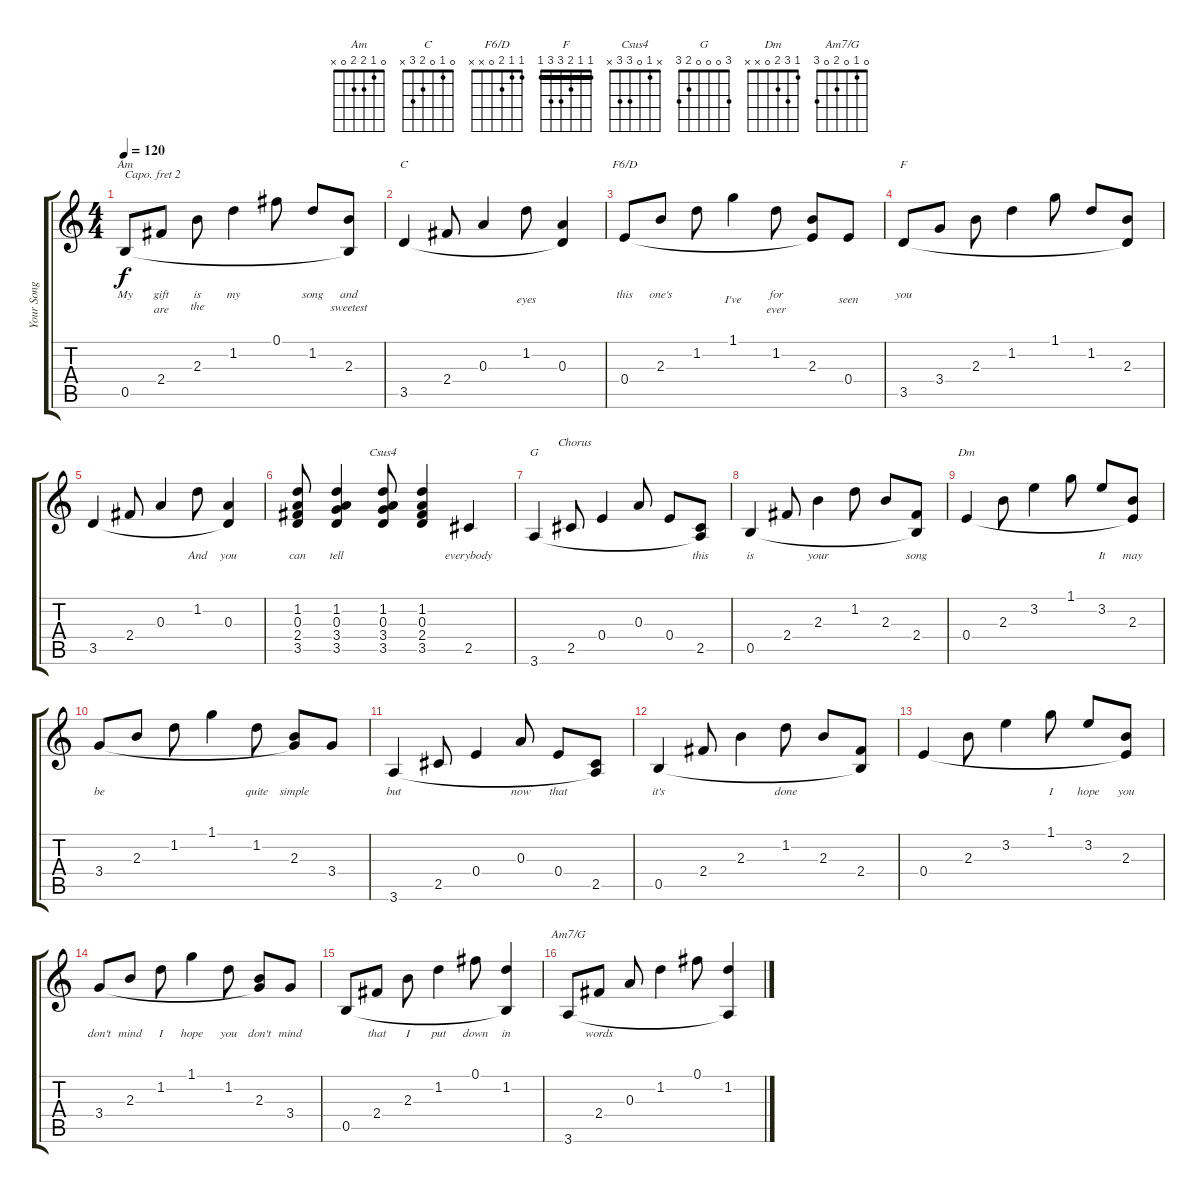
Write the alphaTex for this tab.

\track ("Your Song" "Your Song") {instrument acousticguitarnylon}
\staff {score tabs}
\capo 2
\tuning (E4 B3 G3 D3 A2 E2) {hide}
\chord ("Am" 0 1 2 2 0 x)
\chord ("C" 0 1 0 2 3 x)
\chord ("F6/D" 1 1 2 0 x x)
\chord ("F" 1 1 2 3 3 1) {barre 1}
\chord ("Csus4" x 1 0 3 3 x)
\chord ("G" 3 0 0 0 2 3)
\chord ("Dm" 1 3 2 0 x x)
\chord ("Am7/G" 0 1 0 2 0 3)
\ts (4 4)
\tempo 120
\clef g2
\ks c
0.5.8{ch "Am" lyrics (0 "My") lyrics (1 "") lyrics (2 "") lyrics (3 "") lyrics (4 "") dy f} 2.4.8{lyrics (0 "gift") lyrics (1 "are") lyrics (2 "") lyrics (3 "") lyrics (4 "")} 2.3.8{lyrics (0 "is") lyrics (1 "the") lyrics (2 "") lyrics (3 "") lyrics (4 "")} 1.2.4{lyrics (0 "my") lyrics (1 "") lyrics (2 "") lyrics (3 "") lyrics (4 "")} 0.1.8{lyrics (0 "") lyrics (1 "") lyrics (2 "") lyrics (3 "") lyrics (4 "")} 1.2.8{lyrics (0 "song") lyrics (1 "") lyrics (2 "") lyrics (3 "") lyrics (4 "")} (2.3 0.5{t}).8{lyrics (0 "and") lyrics (1 "sweetest") lyrics (2 "") lyrics (3 "") lyrics (4 "")} |
3.5.4{ch "C" lyrics (0 "") lyrics (1 "") lyrics (2 "") lyrics (3 "") lyrics (4 "")} 2.4.8{lyrics (0 "") lyrics (1 "") lyrics (2 "") lyrics (3 "") lyrics (4 "")} 0.3.4{lyrics (0 "") lyrics (1 "") lyrics (2 "") lyrics (3 "") lyrics (4 "")} 1.2.8{lyrics (0 "") lyrics (1 "eyes") lyrics (2 "") lyrics (3 "") lyrics (4 "")} (0.3 3.5{t}).4{lyrics (0 "") lyrics (1 "") lyrics (2 "") lyrics (3 "") lyrics (4 "")} |
0.4.8{ch "F6/D" lyrics (0 "this") lyrics (1 "") lyrics (2 "") lyrics (3 "") lyrics (4 "")} 2.3.8{lyrics (0 "one's") lyrics (1 "") lyrics (2 "") lyrics (3 "") lyrics (4 "")} 1.2.8{lyrics (0 "") lyrics (1 "") lyrics (2 "") lyrics (3 "") lyrics (4 "")} 1.1.4{lyrics (0 "") lyrics (1 "I've") lyrics (2 "") lyrics (3 "") lyrics (4 "")} 1.2.8{lyrics (0 "for") lyrics (1 "ever") lyrics (2 "") lyrics (3 "") lyrics (4 "")} (2.3 0.4{t}).8{lyrics (0 "") lyrics (1 "") lyrics (2 "") lyrics (3 "") lyrics (4 "")} 0.4.8{lyrics (0 "") lyrics (1 "seen") lyrics (2 "") lyrics (3 "") lyrics (4 "")} |
3.5.8{ch "F" lyrics (0 "you") lyrics (1 "") lyrics (2 "") lyrics (3 "") lyrics (4 "")} 3.4.8{lyrics (0 "") lyrics (1 "") lyrics (2 "") lyrics (3 "") lyrics (4 "")} 2.3.8{lyrics (0 "") lyrics (1 "") lyrics (2 "") lyrics (3 "") lyrics (4 "")} 1.2.4{lyrics (0 "") lyrics (1 "") lyrics (2 "") lyrics (3 "") lyrics (4 "")} 1.1.8{lyrics (0 "") lyrics (1 "") lyrics (2 "") lyrics (3 "") lyrics (4 "")} 1.2.8{lyrics (0 "") lyrics (1 "") lyrics (2 "") lyrics (3 "") lyrics (4 "")} (2.3 3.5{t}).8{lyrics (0 "") lyrics (1 "") lyrics (2 "") lyrics (3 "") lyrics (4 "")} |
3.5.4{lyrics (0 "") lyrics (1 "") lyrics (2 "") lyrics (3 "") lyrics (4 "")} 2.4.8{lyrics (0 "") lyrics (1 "") lyrics (2 "") lyrics (3 "") lyrics (4 "")} 0.3.4{lyrics (0 "") lyrics (1 "") lyrics (2 "") lyrics (3 "") lyrics (4 "")} 1.2.8{lyrics (0 "And") lyrics (1 "") lyrics (2 "") lyrics (3 "") lyrics (4 "")} (0.3 3.5{t}).4{lyrics (0 "you") lyrics (1 "") lyrics (2 "") lyrics (3 "") lyrics (4 "")} |
(1.2 0.3 2.4 3.5).8{lyrics (0 "can") lyrics (1 "") lyrics (2 "") lyrics (3 "") lyrics (4 "")} (1.2 0.3 3.4 3.5).4{lyrics (0 "tell") lyrics (1 "") lyrics (2 "") lyrics (3 "") lyrics (4 "")} (1.2 0.3 3.4 3.5).8{ch "Csus4" lyrics (0 "") lyrics (1 "") lyrics (2 "") lyrics (3 "") lyrics (4 "")} (1.2 0.3 2.4 3.5).4{lyrics (0 "") lyrics (1 "") lyrics (2 "") lyrics (3 "") lyrics (4 "")} 2.5.4{lyrics (0 "everybody") lyrics (1 "") lyrics (2 "") lyrics (3 "") lyrics (4 "")} |
3.6.4{ch "G" txt "        Chorus" lyrics (0 "") lyrics (1 "") lyrics (2 "") lyrics (3 "") lyrics (4 "")} 2.5.8{lyrics (0 "") lyrics (1 "") lyrics (2 "") lyrics (3 "") lyrics (4 "")} 0.4.4{lyrics (0 "") lyrics (1 "") lyrics (2 "") lyrics (3 "") lyrics (4 "")} 0.3.8{lyrics (0 "") lyrics (1 "") lyrics (2 "") lyrics (3 "") lyrics (4 "")} 0.4.8{lyrics (0 "") lyrics (1 "") lyrics (2 "") lyrics (3 "") lyrics (4 "")} (2.5 3.6{t}).8{lyrics (0 "this") lyrics (1 "") lyrics (2 "") lyrics (3 "") lyrics (4 "")} |
0.5.4{lyrics (0 "is") lyrics (1 "") lyrics (2 "") lyrics (3 "") lyrics (4 "")} 2.4.8{lyrics (0 "") lyrics (1 "") lyrics (2 "") lyrics (3 "") lyrics (4 "")} 2.3.4{lyrics (0 "your") lyrics (1 "") lyrics (2 "") lyrics (3 "") lyrics (4 "")} 1.2.8{lyrics (0 "") lyrics (1 "") lyrics (2 "") lyrics (3 "") lyrics (4 "")} 2.3.8{lyrics (0 "") lyrics (1 "") lyrics (2 "") lyrics (3 "") lyrics (4 "")} (2.4 0.5{t}).8{lyrics (0 "song") lyrics (1 "") lyrics (2 "") lyrics (3 "") lyrics (4 "")} |
0.4.4{ch "Dm" lyrics (0 "") lyrics (1 "") lyrics (2 "") lyrics (3 "") lyrics (4 "")} 2.3.8{lyrics (0 "") lyrics (1 "") lyrics (2 "") lyrics (3 "") lyrics (4 "")} 3.2.4{lyrics (0 "") lyrics (1 "") lyrics (2 "") lyrics (3 "") lyrics (4 "")} 1.1.8{lyrics (0 "") lyrics (1 "") lyrics (2 "") lyrics (3 "") lyrics (4 "")} 3.2.8{lyrics (0 "It") lyrics (1 "") lyrics (2 "") lyrics (3 "") lyrics (4 "")} (2.3 0.4{t}).8{lyrics (0 "may") lyrics (1 "") lyrics (2 "") lyrics (3 "") lyrics (4 "")} |
3.4.8{lyrics (0 "be") lyrics (1 "") lyrics (2 "") lyrics (3 "") lyrics (4 "")} 2.3.8{lyrics (0 "") lyrics (1 "") lyrics (2 "") lyrics (3 "") lyrics (4 "")} 1.2.8{lyrics (0 "") lyrics (1 "") lyrics (2 "") lyrics (3 "") lyrics (4 "")} 1.1.4{lyrics (0 "") lyrics (1 "") lyrics (2 "") lyrics (3 "") lyrics (4 "")} 1.2.8{lyrics (0 "quite") lyrics (1 "") lyrics (2 "") lyrics (3 "") lyrics (4 "")} (2.3 3.4{t}).8{lyrics (0 "simple") lyrics (1 "") lyrics (2 "") lyrics (3 "") lyrics (4 "")} 3.4.8{lyrics (0 "") lyrics (1 "") lyrics (2 "") lyrics (3 "") lyrics (4 "")} |
3.6.4{lyrics (0 "but") lyrics (1 "") lyrics (2 "") lyrics (3 "") lyrics (4 "")} 2.5.8{lyrics (0 "") lyrics (1 "") lyrics (2 "") lyrics (3 "") lyrics (4 "")} 0.4.4{lyrics (0 "") lyrics (1 "") lyrics (2 "") lyrics (3 "") lyrics (4 "")} 0.3.8{lyrics (0 "now") lyrics (1 "") lyrics (2 "") lyrics (3 "") lyrics (4 "")} 0.4.8{lyrics (0 "that") lyrics (1 "") lyrics (2 "") lyrics (3 "") lyrics (4 "")} (2.5 3.6{t}).8{lyrics (0 "") lyrics (1 "") lyrics (2 "") lyrics (3 "") lyrics (4 "")} |
0.5.4{lyrics (0 "it's") lyrics (1 "") lyrics (2 "") lyrics (3 "") lyrics (4 "")} 2.4.8{lyrics (0 "") lyrics (1 "") lyrics (2 "") lyrics (3 "") lyrics (4 "")} 2.3.4{lyrics (0 "") lyrics (1 "") lyrics (2 "") lyrics (3 "") lyrics (4 "")} 1.2.8{lyrics (0 "done") lyrics (1 "") lyrics (2 "") lyrics (3 "") lyrics (4 "")} 2.3.8{lyrics (0 "") lyrics (1 "") lyrics (2 "") lyrics (3 "") lyrics (4 "")} (2.4 0.5{t}).8{lyrics (0 "") lyrics (1 "") lyrics (2 "") lyrics (3 "") lyrics (4 "")} |
0.4.4{lyrics (0 "") lyrics (1 "") lyrics (2 "") lyrics (3 "") lyrics (4 "")} 2.3.8{lyrics (0 "") lyrics (1 "") lyrics (2 "") lyrics (3 "") lyrics (4 "")} 3.2.4{lyrics (0 "") lyrics (1 "") lyrics (2 "") lyrics (3 "") lyrics (4 "")} 1.1.8{lyrics (0 "I") lyrics (1 "") lyrics (2 "") lyrics (3 "") lyrics (4 "")} 3.2.8{lyrics (0 "hope") lyrics (1 "") lyrics (2 "") lyrics (3 "") lyrics (4 "")} (2.3 0.4{t}).8{lyrics (0 "you") lyrics (1 "") lyrics (2 "") lyrics (3 "") lyrics (4 "")} |
3.4.8{lyrics (0 "don't") lyrics (1 "") lyrics (2 "") lyrics (3 "") lyrics (4 "")} 2.3.8{lyrics (0 "mind") lyrics (1 "") lyrics (2 "") lyrics (3 "") lyrics (4 "")} 1.2.8{lyrics (0 "I") lyrics (1 "") lyrics (2 "") lyrics (3 "") lyrics (4 "")} 1.1.4{lyrics (0 "hope") lyrics (1 "") lyrics (2 "") lyrics (3 "") lyrics (4 "")} 1.2.8{lyrics (0 "you") lyrics (1 "") lyrics (2 "") lyrics (3 "") lyrics (4 "")} (2.3 3.4{t}).8{lyrics (0 "don't") lyrics (1 "") lyrics (2 "") lyrics (3 "") lyrics (4 "")} 3.4.8{lyrics (0 "mind") lyrics (1 "") lyrics (2 "") lyrics (3 "") lyrics (4 "")} |
0.5.8{lyrics (0 "") lyrics (1 "") lyrics (2 "") lyrics (3 "") lyrics (4 "")} 2.4.8{lyrics (0 "that") lyrics (1 "") lyrics (2 "") lyrics (3 "") lyrics (4 "")} 2.3.8{lyrics (0 "I") lyrics (1 "") lyrics (2 "") lyrics (3 "") lyrics (4 "")} 1.2.4{lyrics (0 "put") lyrics (1 "") lyrics (2 "") lyrics (3 "") lyrics (4 "")} 0.1.8{lyrics (0 "down") lyrics (1 "") lyrics (2 "") lyrics (3 "") lyrics (4 "")} (1.2 0.5{t}).4{lyrics (0 "in") lyrics (1 "") lyrics (2 "") lyrics (3 "") lyrics (4 "")} |
3.6.8{ch "Am7/G" lyrics (0 "") lyrics (1 "") lyrics (2 "") lyrics (3 "") lyrics (4 "")} 2.4.8{lyrics (0 "words") lyrics (1 "") lyrics (2 "") lyrics (3 "") lyrics (4 "")} 0.3.8{lyrics (0 "") lyrics (1 "") lyrics (2 "") lyrics (3 "") lyrics (4 "")} 1.2.4{lyrics (0 "") lyrics (1 "") lyrics (2 "") lyrics (3 "") lyrics (4 "")} 0.1.8{lyrics (0 "") lyrics (1 "") lyrics (2 "") lyrics (3 "") lyrics (4 "")} (1.2 3.6{t}).4{lyrics (0 "") lyrics (1 "") lyrics (2 "") lyrics (3 "") lyrics (4 "")}
